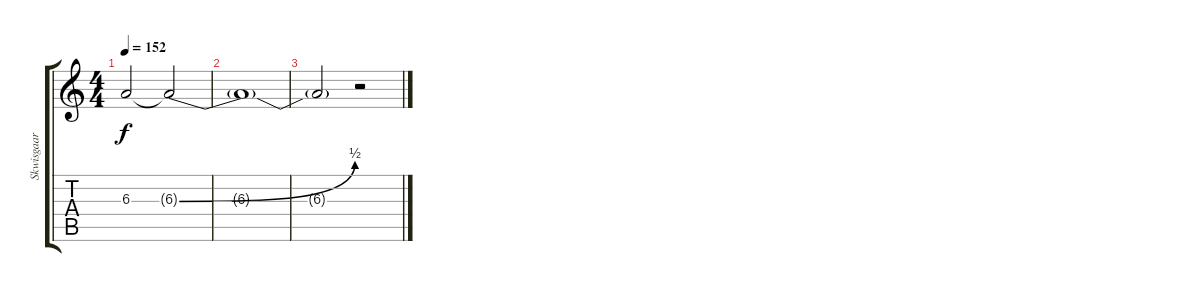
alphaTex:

\track ("Skwisgaar Skwigelf (Solo Guitar)" "Skwisgaar ") {instrument distortionguitar}
\staff {score tabs}
\tuning (C4 G3 Eb3 Bb2 F2 C2) {hide}
\ts (4 4)
\tempo 152
\clef g2
\ks c
6.3.2{dy f} 6.3{be (bend 0 0 60 2) t}.2 |
6.3{t}.1 |
6.3{t}.2 r.2
